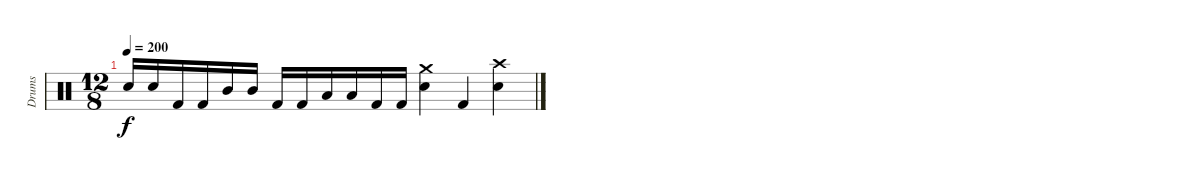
\track ("Drums" "Drums") {instrument percussion}
\staff {score}
\articulation defaults
\ts (12 8)
\tempo 200
\clef neutral
\ks c "Electric Snare (hit)".16{dy f} "Electric Snare (hit)".16 "Kick (hit) 2".16 "Kick (hit) 2".16 "Mid Tom (hit)".16 "Mid Tom (hit)".16 "Kick (hit) 2".16 "Kick (hit) 2".16 "Low Tom (hit)".16 "Low Tom (hit)".16 "Kick (hit) 2".16 "Kick (hit) 2".16
("Crash medium (hit)" "Electric Snare (hit)").4 "Kick (hit) 2".4 ("Crash high (hit)" "Electric Snare (hit)").4
